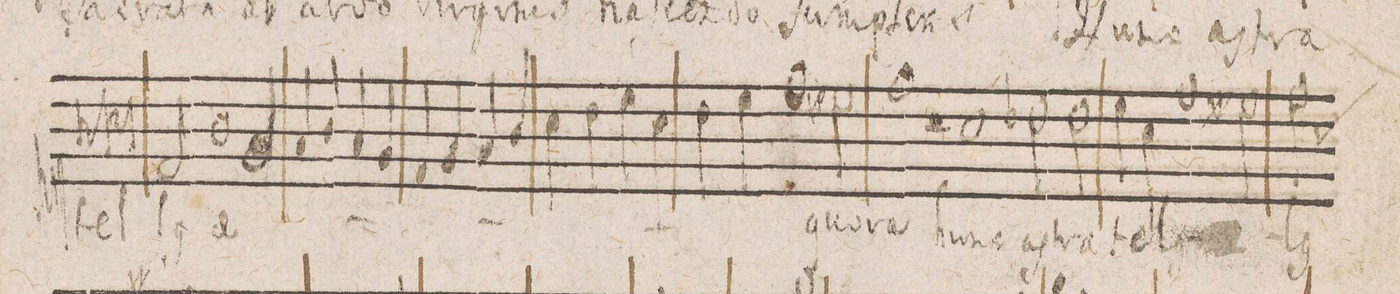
**kern	**text
*I"Canto.	*
*clefC1	*
*k[]	*
*met(C|)	*
*M2/1	*
1g	tel-
=39-	=39-
1a	.
*Xlig	*
2d/	-l(us)
1g/	ae-
=40-	=40-
2e/	.
4f/	.
4g/	.
4f/	.
4e/	.
=41-	=41-
4d/	.
4e/	.
4f/	.
4g/	.
4a\	.
4b\	.
4cc\	.
4a\	.
=42-	=42-
4b\	.
4cc\	.
1dd	.
2cc#X\	-quo-
=43-	=43-
1dd	-ra
1r	.
=44-	=44-
1a	hunc
2b-X\	aſt-
2b-\	-ra
=45-	=45-
4ccny\	tel-
4a\	.
1dd	-l(us)
2cc#X\	[tel]-
=46-	=46-
*custos:a	*
2dd\	-l(us)
*-	*-
